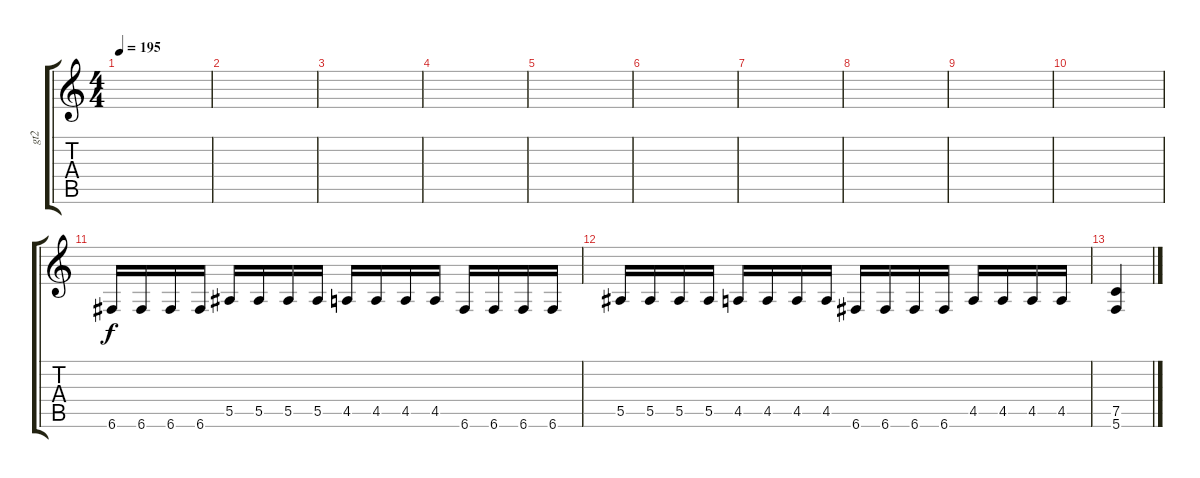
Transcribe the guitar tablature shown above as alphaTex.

\track ("gt2" "gt2") {instrument distortionguitar}
\staff {score tabs}
\tuning (C4 G3 Eb3 Bb2 F2 C2) {hide}
\ts (4 4)
\tempo 195
\clef g2
\ks c
|
|
|
|
|
|
|
|
|
|
6.6.16 6.6.16 6.6.16 6.6.16 5.5.16 5.5.16 5.5.16 5.5.16 4.5.16 4.5.16 4.5.16 4.5.16 6.6.16 6.6.16 6.6.16 6.6.16 |
5.5.16 5.5.16 5.5.16 5.5.16 4.5.16 4.5.16 4.5.16 4.5.16 6.6.16 6.6.16 6.6.16 6.6.16 4.5.16 4.5.16 4.5.16 4.5.16 |
(7.5 5.6).4
